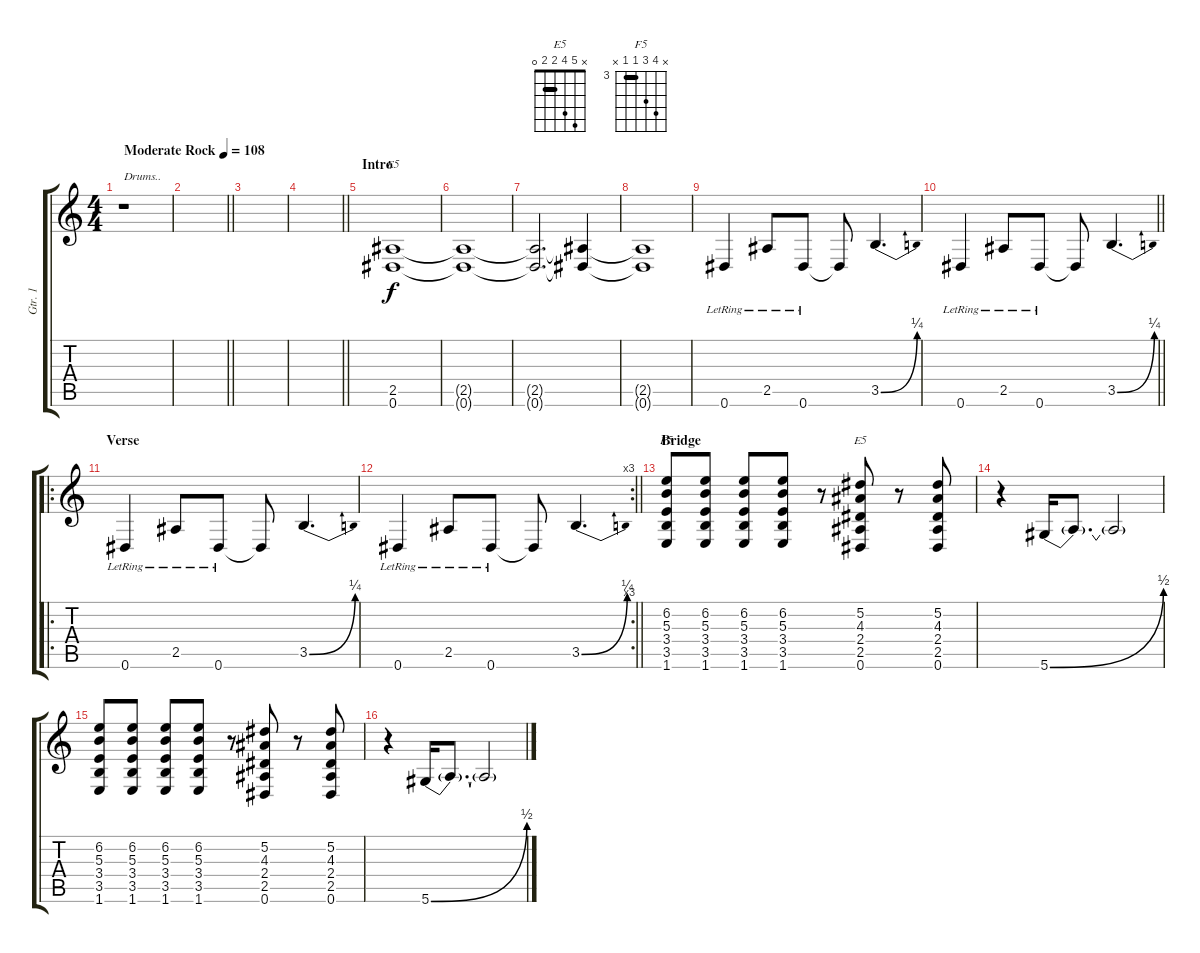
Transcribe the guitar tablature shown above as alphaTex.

\track ("Gtr. 1" "Gtr. 1") {instrument overdrivenguitar}
\staff {score tabs}
\tuning (Eb4 Bb3 Gb3 Db3 Ab2 Eb2) {hide}
\chord ("E5" x x x x 2 0)
\chord ("F5" x 6 5 3 3 x) {firstfret 3 barre 3}
\chord ("E5" x 5 4 2 2 0) {barre 2}
\ts (4 4)
\tempo (108 "Moderate Rock")
\clef g2
\ks c
r.1{txt "Drums.." dy f instrument overdrivenguitar} |
\barLineRight lightlight
|
|
\barLineRight lightlight
|
\section ("" "Intro")
(2.5 0.6).1{ch "E5"} |
(2.5{t} 0.6{t}).1 |
(2.5{t} 0.6{t}).2{d} (2.5{t} 0.6{t}).4 |
(2.5{t} 0.6{t}).1 |
0.6{lr}.4 2.5{lr}.8 0.6{lr}.8 0.6{t}.8 3.5{be (bend 0 0 60 1)}.4{d} |
\barLineRight lightlight
0.6{lr}.4 2.5{lr}.8 0.6{lr}.8 0.6{t}.8 3.5{be (bend 0 0 60 1)}.4{d} |
\ro
\section ("" "Verse")
0.6{lr}.4 2.5{lr}.8 0.6{lr}.8 0.6{t}.8 3.5{be (bend 0 0 60 1)}.4{d} |
\rc 3
\barLineRight lightlight
0.6{lr}.4 2.5{lr}.8 0.6{lr}.8 0.6{t}.8 3.5{be (bend 0 0 60 1)}.4{d} |
\section ("" "Bridge")
(6.2 5.3 3.4 3.5 1.6).8{ch "F5"} (6.2 5.3 3.4 3.5 1.6).8 (6.2 5.3 3.4 3.5 1.6).8 (6.2 5.3 3.4 3.5 1.6).8 r.8 (5.2 4.3 2.4 2.5 0.6).8{ch "E5"} r.8 (5.2 4.3 2.4 2.5 0.6).8 |
r.4 5.6{be (bend 0 0 60 2)}.16 5.6{t}.8{d} 5.6{t}.2 |
(6.2 5.3 3.4 3.5 1.6).8 (6.2 5.3 3.4 3.5 1.6).8 (6.2 5.3 3.4 3.5 1.6).8 (6.2 5.3 3.4 3.5 1.6).8 r.8 (5.2 4.3 2.4 2.5 0.6).8 r.8 (5.2 4.3 2.4 2.5 0.6).8 |
r.4 5.6{be (bend 0 0 60 2)}.16 5.6{t}.8{d} 5.6{t}.2
